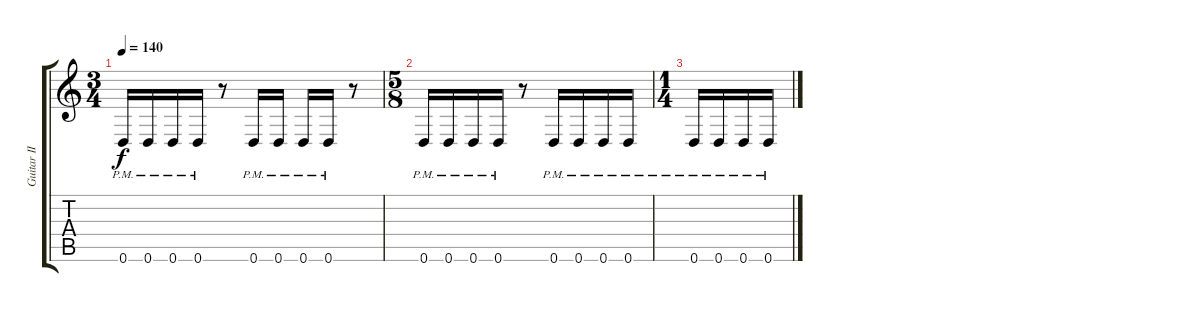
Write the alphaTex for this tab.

\track ("Guitar II" "Guitar II") {instrument overdrivenguitar}
\staff {score tabs}
\tuning (D4 B3 G3 D3 A2 D2) {hide}
\ts (3 4)
\tempo 140
\clef g2
\ks c
0.6{pm}.16{dy f} 0.6{pm}.16 0.6{pm}.16 0.6{pm}.16 r.8 0.6{pm}.16 0.6{pm}.16 0.6{pm}.16 0.6{pm}.16 r.8 |
\ts (5 8)
0.6{pm}.16 0.6{pm}.16 0.6{pm}.16 0.6{pm}.16 r.8 0.6{pm}.16 0.6{pm}.16 0.6{pm}.16 0.6{pm}.16 |
\ts (1 4)
0.6{pm}.16 0.6{pm}.16 0.6{pm}.16 0.6{pm}.16
